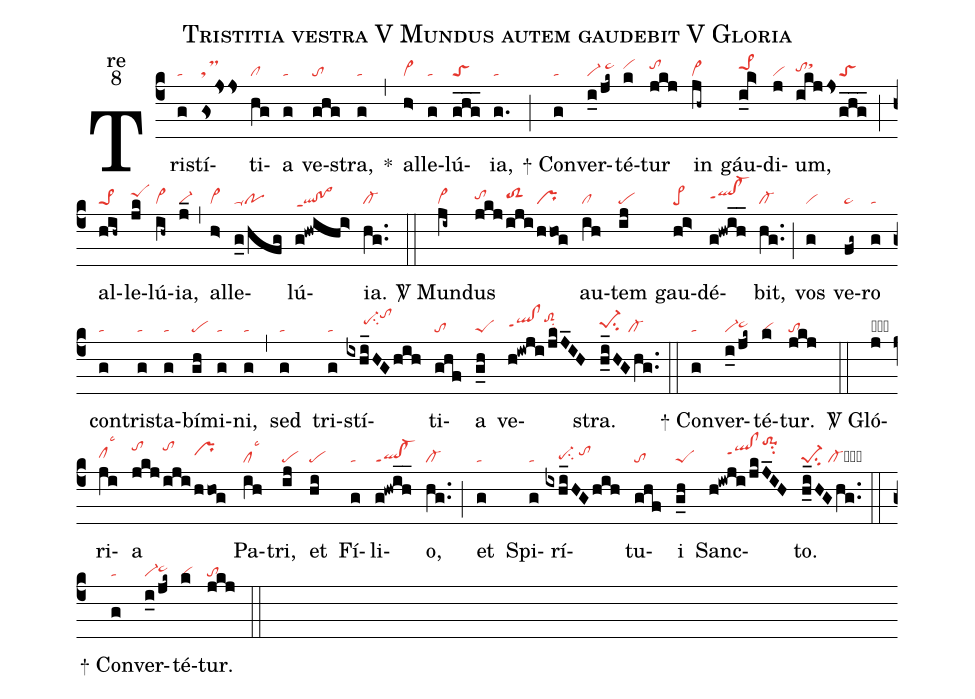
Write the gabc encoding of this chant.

name:Tristitia vestra V Mundus autem gaudebit V Gloria;
office-part:re;
mode:8;
nabc-lines:1;
%%
(c4)Tri(g|ta)stí(gsjss|tsM)ti(hg|cl)a(g|ta) ve(ghg|to)stra,(g|ta) <sp>*</sp>(,) al(h>|cl~)le(g|ta)lú(ghg___|toS){ia},(g.|ta) (;)

<sp>+</sp> Con(g|ta)ver(i_0/jk~|vi-/pe~hi)té(k|vihi)tur(jkj|tohi) in(jh~|cl~) gáu(i_k>|pe>1hi)di(j|vi)um,(ikjjs|tohhsthj|ghg___|toS) (;) al(hih~|pe>1)le(jk|peShi)lú(ih~|cl~){ia},(j_|vi-) (,) al(h>|cl~)le(g_0/hfg|poppu1)lú(g!hwihi>|ql!po>ppt1){ia}.(hg..|cl-) (::)

<sp>V/</sp> Mun(ji~|vi>)dus(jkj|tohh|iji|toS2hh|hhog|pr) au(ih|cl)tem(ij|pe) gau(hi>|pe>)dé(g!hwih__|qlhh!cl-hhppt1)bit,(hg..|cl-) (;) vos(g|vi) ve(fg~|pe~)ro(g|ta) con(g|ta)tri(g|ta)sta(g|ta)bí(gh|pe)mi(g|ta)ni,(g|ta) (,) sed(g|ta) tri(g|ta)stí(ixhi_HGhih|/////pe-hisu2tohl)ti(ghf|to)a(g_h|peS) ve(h!iwji/jkJ_IH|qlhh!clhhppt1toS2hjsu2)stra.(h_i_HGhg..|pe-1hhsu2//cl-) (::)

<sp>+</sp> Con(g|ta)ver(i_0/jk~|vi-pe~hh)té(k|vi)tur.(jkj|to) (::)

<sp>V/</sp>  Gló(j|obvihh)ri(ji|clhhlsc3)a(jkj|tohk|iji|tohk|hhog|prhi) Pa(ih|cllsc3)tri,(ij|pe) et(hi|pe) Fí(g|ta)li(g!hwih__|ql!cl-ppt1)o,(hg..|cl-) (;) et(g|ta) Spi(g|ta)rí(ixhi_HG/hih|////pe-hgsu2/tohi)tu(ghf|to)i(g_h|peS) Sanc(h!iwji/jkJ_IH|/////qlhi!clhippt1to-1hmsu2)to.(h_i_HGhg..|pe-1su2/cl-cb) (::)

<sp>+</sp> Con(g|ta)ver(i_0/jk~|vi-pe~hh)té(k|vi)tur.(jkj|to) (::)
